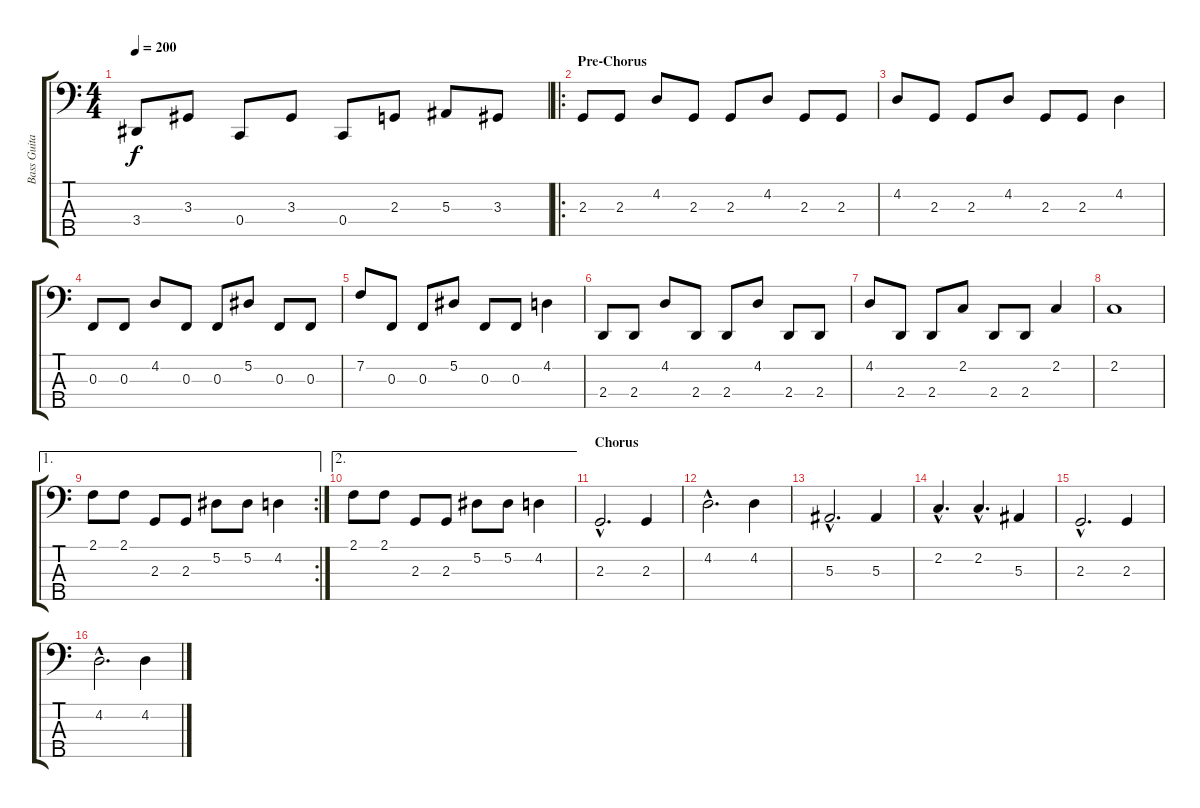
\track ("Bass Guitar" "Bass Guita") {instrument electricbassfinger}
\staff {score tabs}
\tuning (Eb2 Bb1 F1 C1 G0) {hide}
\ts (4 4)
\tempo 200
\clef f4
\ks c
3.4.8{dy f} 3.3.8 0.4.8 3.3.8 0.4.8 2.3.8 5.3.8 3.3.8 |
\ro
\section ("" "Pre-Chorus")
2.3.8 2.3.8 4.2.8 2.3.8 2.3.8 4.2.8 2.3.8 2.3.8 |
4.2.8 2.3.8 2.3.8 4.2.8 2.3.8 2.3.8 4.2.4 |
0.3.8 0.3.8 4.2.8 0.3.8 0.3.8 5.2.8 0.3.8 0.3.8 |
7.2.8 0.3.8 0.3.8 5.2.8 0.3.8 0.3.8 4.2.4 |
2.4.8 2.4.8 4.2.8 2.4.8 2.4.8 4.2.8 2.4.8 2.4.8 |
4.2.8 2.4.8 2.4.8 2.2.8 2.4.8 2.4.8 2.2.4 |
2.2.1 |
\ae 1
\rc 2
2.1.8 2.1.8 2.3.8 2.3.8 5.2.8 5.2.8 4.2.4 |
\ae 2
2.1.8 2.1.8 2.3.8 2.3.8 5.2.8 5.2.8 4.2.4 |
\section ("" "Chorus")
2.3{hac}.2{d} 2.3.4 |
4.2{hac}.2{d} 4.2.4 |
5.3{hac}.2{d} 5.3.4 |
2.2{hac}.4{d} 2.2{hac}.4{d} 5.3.4 |
2.3{hac}.2{d} 2.3.4 |
4.2{hac}.2{d} 4.2.4
